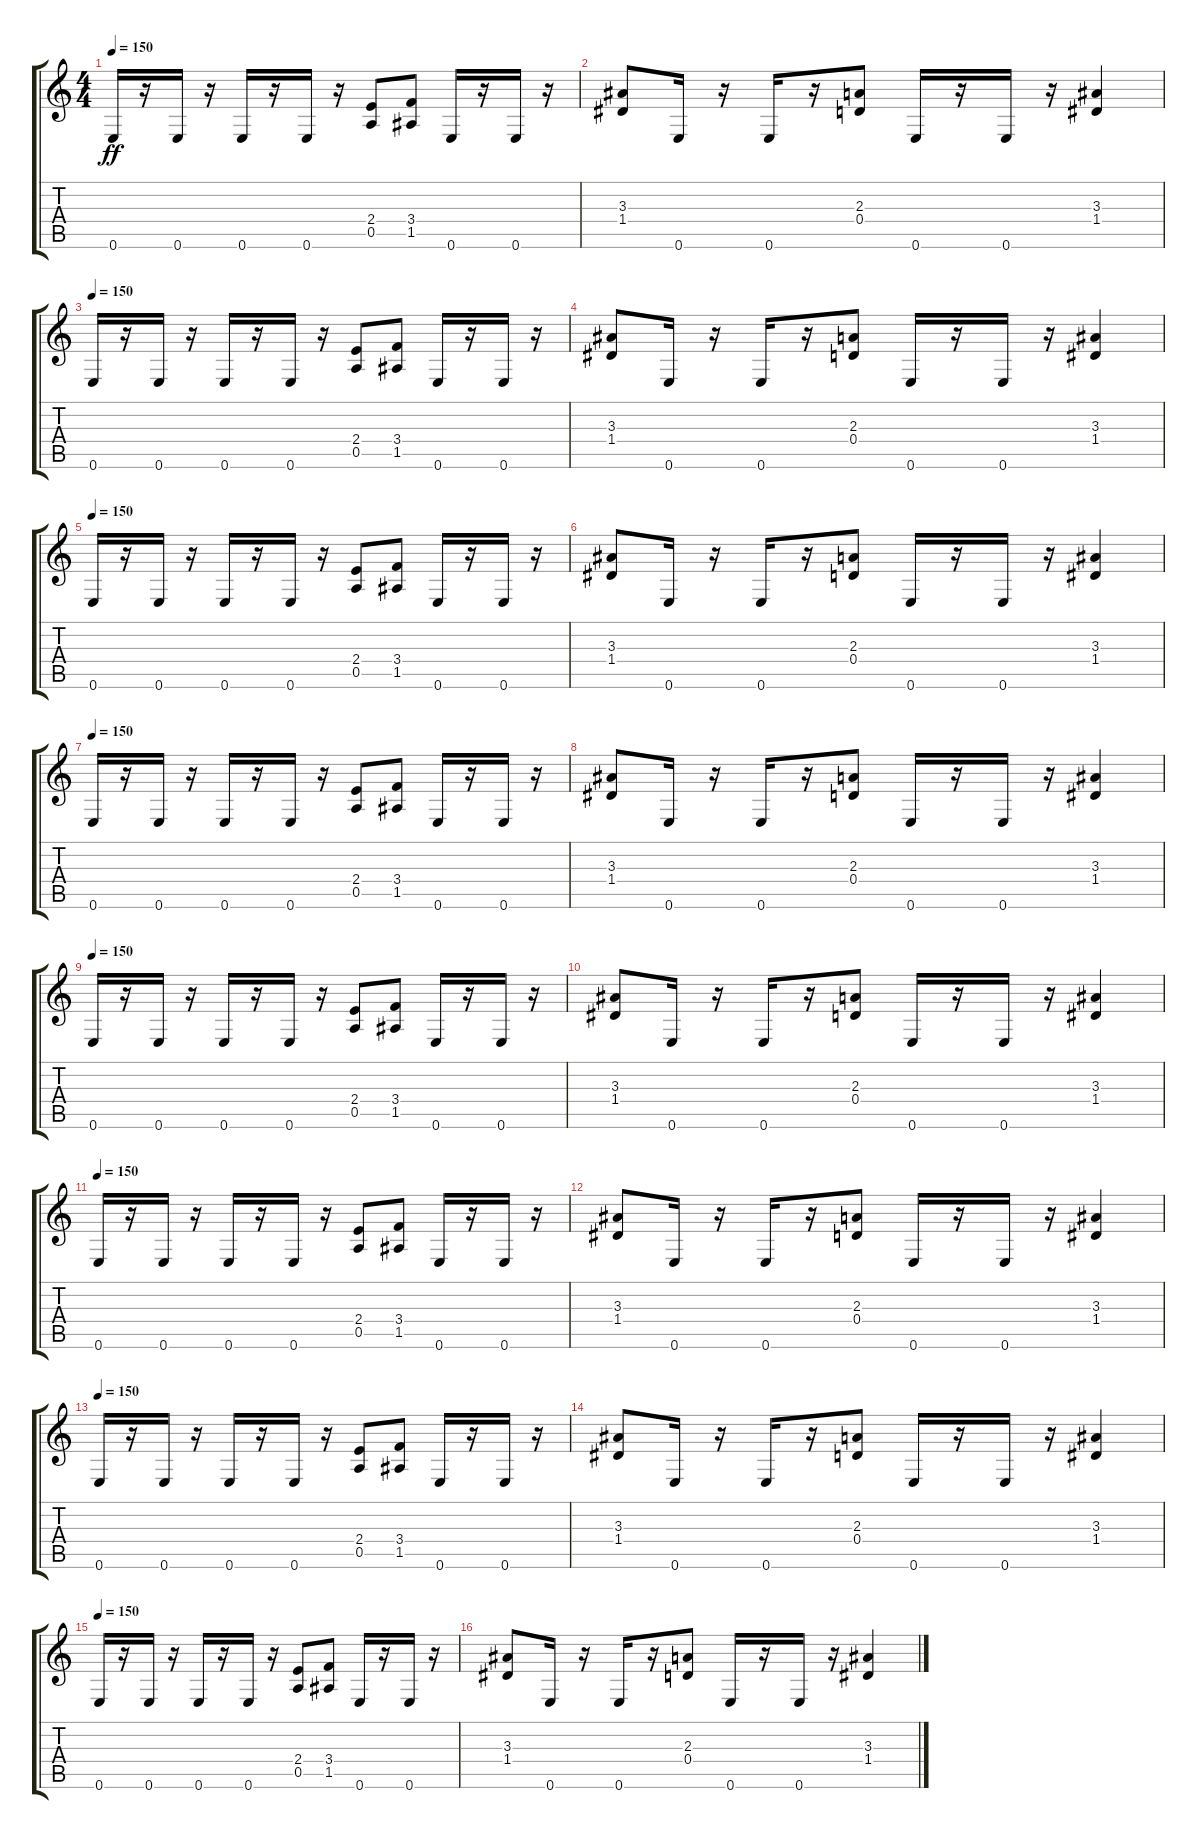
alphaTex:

\track "" {instrument overdrivenguitar}
\staff {score tabs}
\tuning (E4 B3 G3 D3 A2 E2) {hide}
\ts (4 4)
\tempo 150
\clef g2
\ks c
0.6.16{dy ff instrument overdrivenguitar} r.16 0.6.16 r.16 0.6.16 r.16 0.6.16 r.16 (2.4 0.5).8 (3.4 1.5).8 0.6.16 r.16 0.6.16 r.16 |
(3.3 1.4).8 0.6.16 r.16 0.6.16 r.16 (2.3 0.4).8 0.6.16 r.16 0.6.16 r.16 (3.3 1.4).4 |
\tempo 150
0.6.16 r.16 0.6.16 r.16 0.6.16 r.16 0.6.16 r.16 (2.4 0.5).8 (3.4 1.5).8 0.6.16 r.16 0.6.16 r.16 |
(3.3 1.4).8 0.6.16 r.16 0.6.16 r.16 (2.3 0.4).8 0.6.16 r.16 0.6.16 r.16 (3.3 1.4).4 |
\tempo 150
0.6.16 r.16 0.6.16 r.16 0.6.16 r.16 0.6.16 r.16 (2.4 0.5).8 (3.4 1.5).8 0.6.16 r.16 0.6.16 r.16 |
(3.3 1.4).8 0.6.16 r.16 0.6.16 r.16 (2.3 0.4).8 0.6.16 r.16 0.6.16 r.16 (3.3 1.4).4 |
\tempo 150
0.6.16 r.16 0.6.16 r.16 0.6.16 r.16 0.6.16 r.16 (2.4 0.5).8 (3.4 1.5).8 0.6.16 r.16 0.6.16 r.16 |
(3.3 1.4).8 0.6.16 r.16 0.6.16 r.16 (2.3 0.4).8 0.6.16 r.16 0.6.16 r.16 (3.3 1.4).4 |
\tempo 150
0.6.16 r.16 0.6.16 r.16 0.6.16 r.16 0.6.16 r.16 (2.4 0.5).8 (3.4 1.5).8 0.6.16 r.16 0.6.16 r.16 |
(3.3 1.4).8 0.6.16 r.16 0.6.16 r.16 (2.3 0.4).8 0.6.16 r.16 0.6.16 r.16 (3.3 1.4).4 |
\tempo 150
0.6.16 r.16 0.6.16 r.16 0.6.16 r.16 0.6.16 r.16 (2.4 0.5).8 (3.4 1.5).8 0.6.16 r.16 0.6.16 r.16 |
(3.3 1.4).8 0.6.16 r.16 0.6.16 r.16 (2.3 0.4).8 0.6.16 r.16 0.6.16 r.16 (3.3 1.4).4 |
\tempo 150
0.6.16 r.16 0.6.16 r.16 0.6.16 r.16 0.6.16 r.16 (2.4 0.5).8 (3.4 1.5).8 0.6.16 r.16 0.6.16 r.16 |
(3.3 1.4).8 0.6.16 r.16 0.6.16 r.16 (2.3 0.4).8 0.6.16 r.16 0.6.16 r.16 (3.3 1.4).4 |
\tempo 150
0.6.16 r.16 0.6.16 r.16 0.6.16 r.16 0.6.16 r.16 (2.4 0.5).8 (3.4 1.5).8 0.6.16 r.16 0.6.16 r.16 |
(3.3 1.4).8 0.6.16 r.16 0.6.16 r.16 (2.3 0.4).8 0.6.16 r.16 0.6.16 r.16 (3.3 1.4).4
